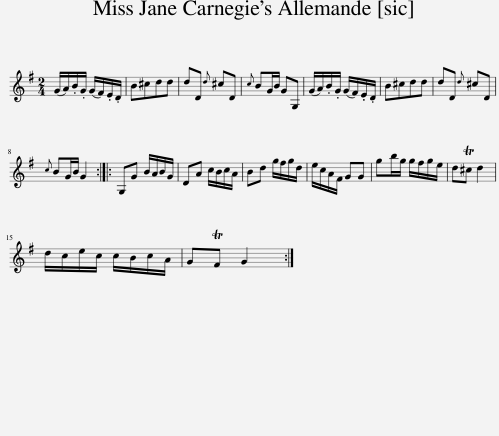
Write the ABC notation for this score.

X:1
L:1/8
M:2/4
I:linebreak $
K:G
V:1 treble
V:1
 (G/A/).B/.G/ (G/F/).E/.D/ | B^cdd | dD{d} ^cD |{c} BG/B/ GG, | (G/A/).B/.G/ (G/F/).E/.D/ | %5
 B^cdd | dD{d} ^cD |${c} BG/B/ G2 :: G,G B/A/B/G/ | DA c/B/c/A/ | %10
 Bd g/f/g/d/ | e/c/A/F/ GG | gb/g/ g/f/g/e/ | dT^c d2 |$ d/c/e/c/ c/B/c/A/ | %15
 GTF G2 :| %16
